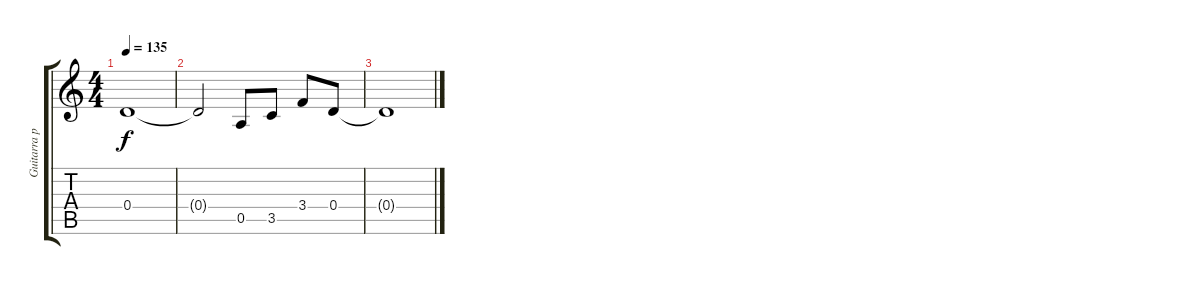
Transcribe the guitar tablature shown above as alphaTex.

\track ("Guitarra para efecto distorsión" "Guitarra p") {instrument distortionguitar}
\staff {score tabs}
\tuning (E4 B3 G3 D3 A2 E2) {hide}
\ts (4 4)
\tempo 135
\clef g2
\ks c
0.4{t}.1{dy f} |
0.4{t}.2 0.5.8 3.5.8 3.4.8 0.4.8 |
0.4{t}.1
